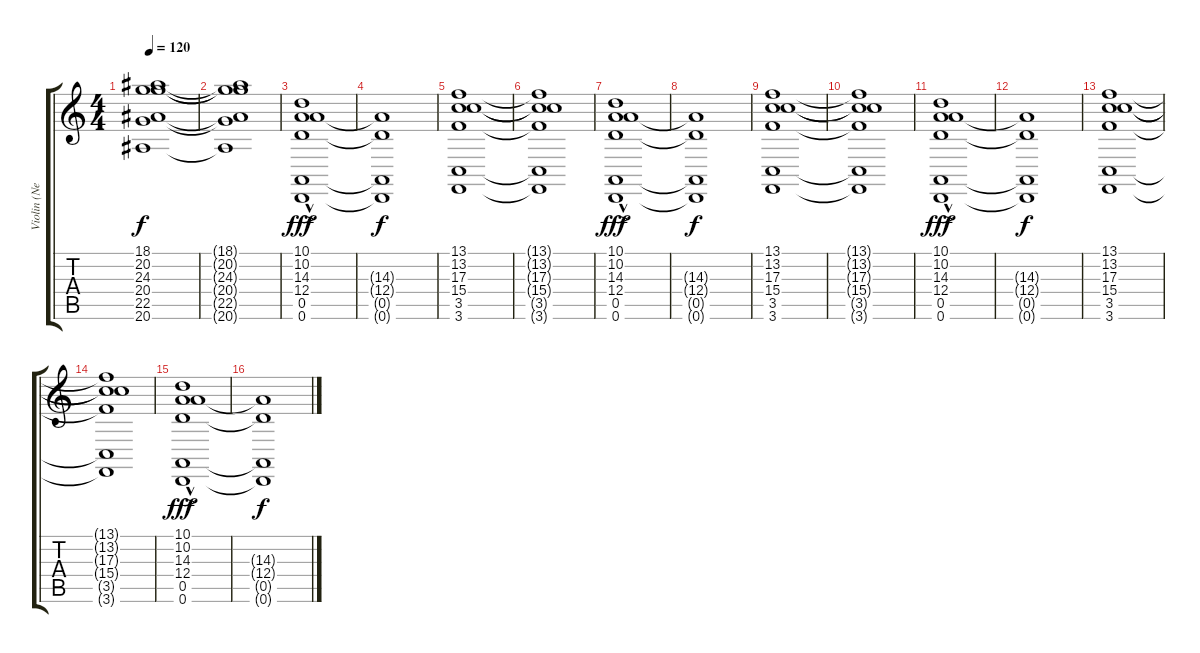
\track ("Violin (Neufeld/Pallett)" "Violin (Ne") {instrument stringensemble1}
\staff {score tabs}
\tuning (E4 B3 G3 D3 A2 D2) {hide}
\ts (4 4)
\tempo 120
\clef g2
\ks c
(18.1 20.2 24.3 20.4 22.5 20.6).1{dy f} |
(18.1{t} 20.2{t} 24.3{t} 20.4{t} 22.5{t} 20.6{t}).1 |
(10.1 10.2 14.3 12.4{hac} 0.5{ac} 0.6{hac}).1{dy fff} |
(14.3{t} 12.4{t} 0.5{t} 0.6{t}).1{dy f} |
(13.1 13.2 17.3 15.4 3.5 3.6).1 |
(13.1{t} 13.2{t} 17.3{t} 15.4{t} 3.5{t} 3.6{t}).1 |
(10.1 10.2 14.3 12.4{hac} 0.5{ac} 0.6{hac}).1{dy fff} |
(14.3{t} 12.4{t} 0.5{t} 0.6{t}).1{dy f} |
(13.1 13.2 17.3 15.4 3.5 3.6).1 |
(13.1{t} 13.2{t} 17.3{t} 15.4{t} 3.5{t} 3.6{t}).1 |
(10.1 10.2 14.3 12.4{hac} 0.5{ac} 0.6{hac}).1{dy fff} |
(14.3{t} 12.4{t} 0.5{t} 0.6{t}).1{dy f} |
(13.1 13.2 17.3 15.4 3.5 3.6).1 |
(13.1{t} 13.2{t} 17.3{t} 15.4{t} 3.5{t} 3.6{t}).1 |
(10.1 10.2 14.3 12.4{hac} 0.5{ac} 0.6{hac}).1{dy fff} |
(14.3{t} 12.4{t} 0.5{t} 0.6{t}).1{dy f}
